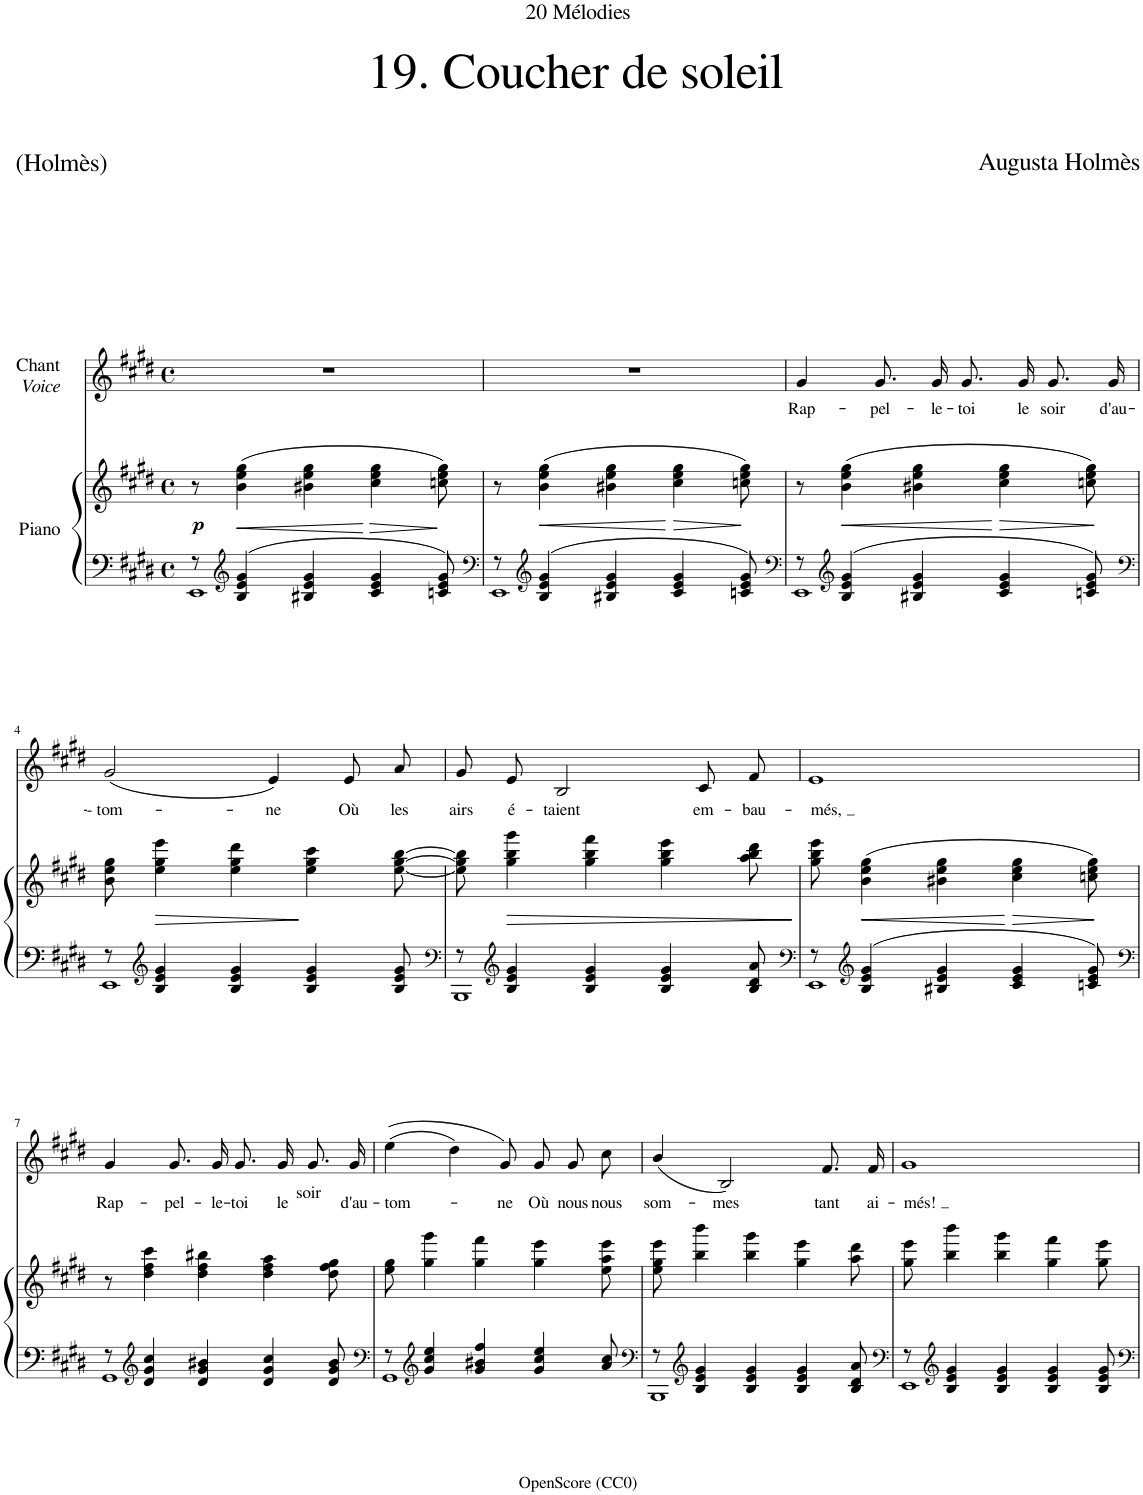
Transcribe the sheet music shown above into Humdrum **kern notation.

**kern	**kern	**dynam	**kern	**text
*part2	*part2	*part2	*part1	*part1
*staff3	*staff2	*staff2/3	*staff1	*staff1
*I"Piano	*	*	*I"Chant Voice	*
*I'Pno	*	*	*	*
*clefF4	*clefG2	*	*clefG2	*
*k[f#c#g#d#]	*k[f#c#g#d#]	*	*k[f#c#g#d#]	*
*M4/4	*M4/4	*	*M4/4	*
*met(c)	*met(c)	*	*met(c)	*
=1	=1	=1	=1	=1
*^	*	*	*	*
!	!	!	!LO:DY:b	!	!
8r	1EE	8r	p	1r	.
*clefG2	*	*	*	*	*
!	!	!	!LO:HP:b	!	!
4B/ 4e/ 4g#/	.	(4b\ 4ee\ 4gg#\	<	.	.
4B#X/ 4e/ 4g#/	.	4b#X\ 4ee\ 4gg#\	.	.	.
!	!	!	!LO:HP:n=1:b	!	!
4c#/ 4e/ 4g#/	.	4cc#\ 4ee\ 4gg#\	[ >	.	.
8cn/ 8e/ 8g#/	.	8ccn\ 8ee\ 8gg#\)	.	.	.
*v	*v	*	*	*	*
.	.	]	.	.
=2	=2	=2	=2	=2
*clefF4	*	*	*	*
*^	*	*	*	*
8r	1EE	8r	.	1r	.
*clefG2	*	*	*	*	*
!	!	!	!LO:HP:b	!	!
4B/ 4e/ 4g#/	.	(4b\ 4ee\ 4gg#\	<	.	.
4B#X/ 4e/ 4g#/	.	4b#X\ 4ee\ 4gg#\	.	.	.
!	!	!	!LO:HP:n=1:b	!	!
4c#/ 4e/ 4g#/	.	4cc#\ 4ee\ 4gg#\	[ >	.	.
8cn/ 8e/ 8g#/	.	8ccn\ 8ee\ 8gg#\)	.	.	.
*v	*v	*	*	*	*
.	.	]	.	.
=3	=3	=3	=3	=3
*clefF4	*	*	*	*
*^	*	*	*	*
!	!	!	!	!	!LO:LY:b
8r	1EE	8r	.	4g#/	Rap-
*clefG2	*	*	*	*	*
!	!	!	!LO:HP:b	!	!
4B/ 4e/ 4g#/	.	(4b\ 4ee\ 4gg#\	<	.	.
!	!	!	!	!	!LO:LY:b
.	.	.	.	8.g#/L	-pel-
4B#X/ 4e/ 4g#/	.	4b#X\ 4ee\ 4gg#\	.	.	.
!	!	!	!	!	!LO:LY:b
.	.	.	.	16g#/Jk	-le-
!	!	!	!	!	!LO:LY:b
.	.	.	.	8.g#/L	-toi
!	!	!	!LO:HP:n=1:b	!	!
4c#/ 4e/ 4g#/	.	4cc#\ 4ee\ 4gg#\	[ >	.	.
!	!	!	!	!	!LO:LY:b
.	.	.	.	16g#/Jk	le
!	!	!	!	!	!LO:LY:b
.	.	.	.	8.g#/L	soir
8cn/ 8e/ 8g#/	.	8ccn\ 8ee\ 8gg#\)	.	.	.
!	!	!	!	!	!LO:LY:b
.	.	.	.	16g#/Jk	d'au-
*v	*v	*	*	*	*
.	.	]	.	.
!!LO:LB:g=z
=4	=4	=4	=4	=4
*clefF4	*	*	*	*
*^	*	*	*	*
!	!	!	!	!	!LO:LY:b
8r	1EE	8b\ 8ee\ 8gg#\	.	(2g#/	-- tom-
*clefG2	*	*	*	*	*
!	!	!	!LO:HP:b	!	!
4B/ 4e/ 4g#/	.	4ee\ 4gg#\ 4eee\	>	.	.
4B/ 4e/ 4g#/	.	4ee\ 4gg#\ 4ddd#\	.	.	.
!	!	!	!	!	!LO:LY:b
.	.	.	.	4e/)	-ne
4B/ 4e/ 4g#/	.	4ee\ 4gg#\ 4ccc#\	]	.	.
!	!	!	!	!	!LO:LY:b
.	.	.	.	8e/L	Où
!	!	!	!	!	!LO:LY:b
8B/ 8e/ 8g#/	.	[8ee\ [8gg#\ [8bb\	.	8a/J	les
=5	=5	=5	=5	=5	=5
*clefF4	*	*	*	*	*
!	!	!	!	!	!LO:LY:b
8r	1BBB	8ee\] 8gg#\] 8bb\]	.	8g#/L	airs
*clefG2	*	*	*	*	*
!	!	!	!LO:HP:b	!	!LO:LY:b
4B/ 4e/ 4g#/	.	4gg#\ 4bb\ 4ggg#\	>	8e/J	é-
!	!	!	!	!	!LO:LY:b
.	.	.	.	2B/	-taient
4B/ 4e/ 4g#/	.	4gg#\ 4bb\ 4fff#\	.	.	.
4B/ 4e/ 4g#/	.	4gg#\ 4bb\ 4eee\	.	.	.
!	!	!	!	!	!LO:LY:b
.	.	.	.	8c#/L	em-
!	!	!	!	!	!LO:LY:b
8B/ 8d#/ 8a/	.	8aa\ 8bb\ 8ddd#\	.	8f#/J	-bau-
*v	*v	*	*	*	*
.	.	]	.	.
=6	=6	=6	=6	=6
*clefF4	*	*	*	*
*^	*	*	*	*
!	!	!	!	!	!LO:LY:b
8r	1EE	8gg#\ 8bb\ 8eee\	.	1e	-més,
*clefG2	*	*	*	*	*
!	!	!	!LO:HP:b	!	!
4B/ 4e/ 4g#/	.	(4b\ 4ee\ 4gg#\	<	.	.
4B#X/ 4e/ 4g#/	.	4b#X\ 4ee\ 4gg#\	.	.	.
!	!	!	!LO:HP:n=1:b	!	!
4c#/ 4e/ 4g#/	.	4cc#\ 4ee\ 4gg#\	[ >	.	.
8cn/ 8e/ 8g#/	.	8ccn\ 8ee\ 8gg#\)	.	.	.
*v	*v	*	*	*	*
.	.	]	.	.
!!LO:LB:g=z
=7	=7	=7	=7	=7
*clefF4	*	*	*	*
*^	*	*	*	*
!	!	!	!	!	!LO:LY:b
8r	1GG#	8r	.	4g#/	Rap-
*clefG2	*	*	*	*	*
4d#/ 4g#/ 4cc#/	.	4dd#\ 4ff#\ 4ccc#\	.	.	.
!	!	!	!	!	!LO:LY:b
.	.	.	.	8.g#/L	-pel-
4d#/ 4g#/ 4b#X/	.	4dd#\ 4ff#\ 4bb#X\	.	.	.
!	!	!	!	!	!LO:LY:b
.	.	.	.	16g#/Jk	-le-
!	!	!	!	!	!LO:LY:b
.	.	.	.	8.g#/L	-toi
4d#/ 4g#/ 4cc#/	.	4dd#\ 4ff#\ 4aa\	.	.	.
!	!	!	!	!	!LO:LY:b
.	.	.	.	16g#/Jk	le
!	!	!	!	!	!LO:LY:b
.	.	.	.	8.g#/L	soir
8d#/ 8g#/ 8b#/	.	8dd#\ 8ff#\ 8gg#\	.	.	.
!	!	!	!	!	!LO:LY:b
.	.	.	.	16g#/Jk	d'au-
=8	=8	=8	=8	=8	=8
*clefF4	*	*	*	*	*
!	!	!	!	!	!LO:LY:b
8r	1GG#	8ee\ 8gg#\	.	((4ee\	-tom-
*clefG2	*	*	*	*	*
4g#/ 4cc#/ 4ee/	.	4gg#\ 4ggg#\	.	.	.
.	.	.	.	4dd#\)	.
4g#/ 4b#X/ 4ff#/	.	4gg#\ 4fff#\	.	.	.
!	!	!	!	!	!LO:LY:b
.	.	.	.	8g#/L)	-ne
!	!	!	!	!	!LO:LY:b
4g#/ 4cc#/ 4ee/	.	4gg#\ 4eee\	.	8g#/J	Où
!	!	!	!	!	!LO:LY:b
.	.	.	.	8g#/L	nous
!	!	!	!	!	!LO:LY:b
8a/ 8cc#/	.	8ee\ 8aa\ 8eee\	.	8cc#/J	nous
=9	=9	=9	=9	=9	=9
*clefF4	*	*	*	*	*
!	!	!	!	!	!LO:LY:b
8r	1BBB	8ee\ 8gg#\ 8eee\	.	(4b/	som-
*clefG2	*	*	*	*	*
4B/ 4e/ 4g#/	.	4bb\ 4bbb\	.	.	.
!	!	!	!	!	!LO:LY:b
.	.	.	.	2B/)	-mes
4B/ 4e/ 4g#/	.	4bb\ 4ggg#\	.	.	.
4B/ 4e/ 4g#/	.	4gg#\ 4eee\	.	.	.
!	!	!	!	!	!LO:LY:b
.	.	.	.	8.f#/L	tant
8B/ 8d#/ 8a/	.	8aa\ 8ddd#\	.	.	.
!	!	!	!	!	!LO:LY:b
.	.	.	.	16f#/Jk	ai-
=10	=10	=10	=10	=10	=10
*clefF4	*	*	*	*	*
!	!	!	!	!	!LO:LY:b
8r	1EE	8gg#\ 8eee\	.	1g#	-més!
*clefG2	*	*	*	*	*
4B/ 4e/ 4g#/	.	4bb\ 4bbb\	.	.	.
4B/ 4e/ 4g#/	.	4bb\ 4ggg#\	.	.	.
4B/ 4e/ 4g#/	.	4gg#\ 4fff#\	.	.	.
8B/ 8e/ 8g#/	.	8gg#\ 8eee\	.	.	.
*v	*v	*	*	*	*
=	=	=	=	=
*-	*-	*-	*-	*-
